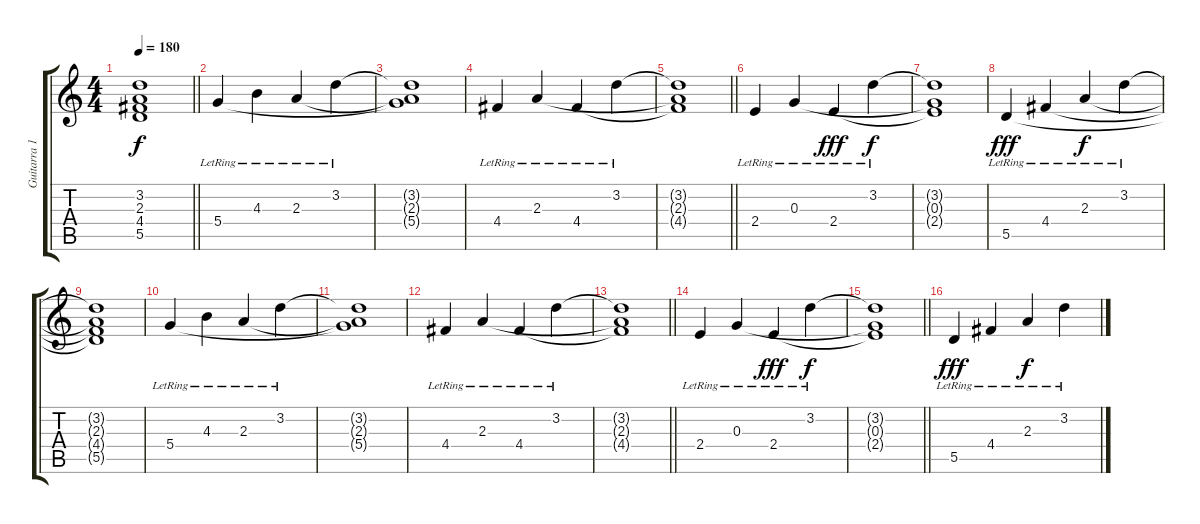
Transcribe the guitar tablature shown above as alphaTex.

\track ("Guitarra 1" "Guitarra 1") {instrument electricguitarclean}
\staff {score tabs}
\tuning (E4 B3 G3 D3 A2 E2) {hide}
\ts (4 4)
\tempo 180
\clef g2
\barLineRight lightlight
\ks c
(3.2{t} 2.3{t} 4.4{t} 5.5{t}).1{dy f} |
5.4{lr}.4 4.3{lr}.4 2.3{lr}.4 3.2{lr}.4 |
(3.2{t} 2.3{t} 5.4{t}).1 |
4.4{lr}.4 2.3{lr}.4 4.4{lr}.4 3.2{lr}.4 |
\barLineRight lightlight
(3.2{t} 2.3{t} 4.4{t}).1 |
2.4{lr}.4 0.3{lr}.4 2.4{lr}.4{dy fff} 3.2{lr}.4{dy f} |
(3.2{t} 0.3{t} 2.4{t}).1 |
5.5{lr}.4{dy fff} 4.4{lr}.4 2.3{lr}.4{dy f} 3.2{lr}.4 |
(3.2{t} 2.3{t} 4.4{t} 5.5{t}).1 |
5.4{lr}.4 4.3{lr}.4 2.3{lr}.4 3.2{lr}.4 |
(3.2{t} 2.3{t} 5.4{t}).1 |
4.4{lr}.4 2.3{lr}.4 4.4{lr}.4 3.2{lr}.4 |
\barLineRight lightlight
(3.2{t} 2.3{t} 4.4{t}).1 |
2.4{lr}.4 0.3{lr}.4 2.4{lr}.4{dy fff} 3.2{lr}.4{dy f} |
\barLineRight lightlight
(3.2{t} 0.3{t} 2.4{t}).1 |
5.5{lr}.4{dy fff} 4.4{lr}.4 2.3{lr}.4{dy f} 3.2{lr}.4
